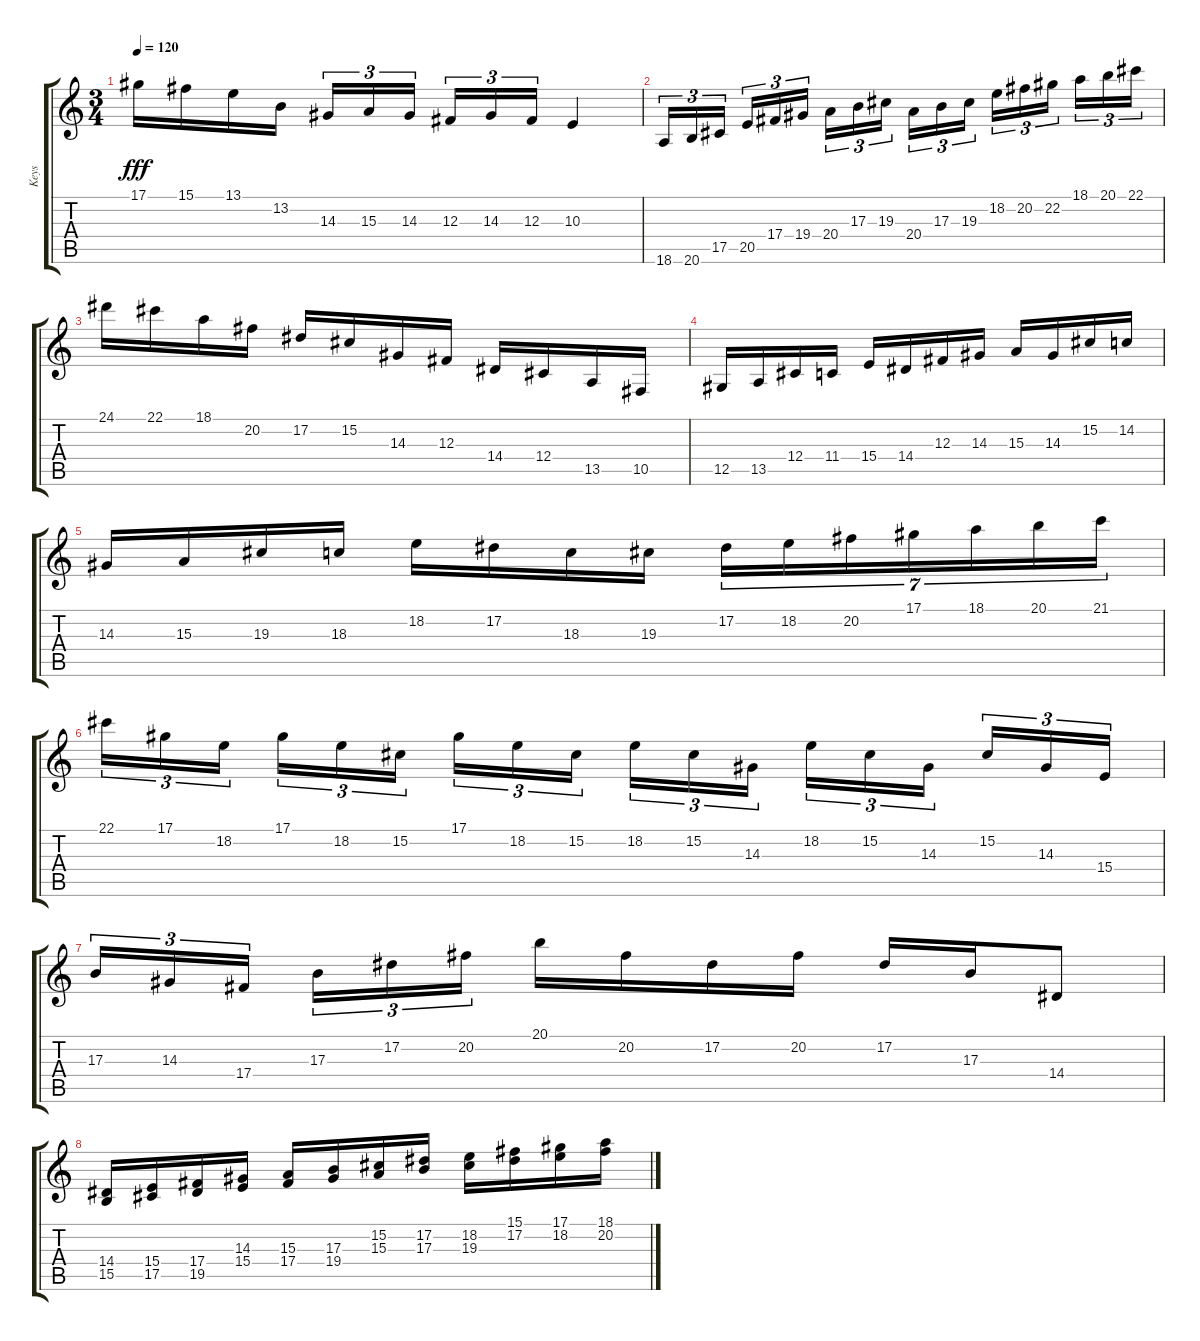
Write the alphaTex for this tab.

\track ("Keys" "Keys") {instrument lead2sawtooth}
\staff {score tabs}
\tuning (Eb4 Bb3 Gb3 Db3 Ab2 Eb2) {hide}
\ts (3 4)
\tempo 120
\clef g2
\ks c
17.1.16{dy fff} 15.1.16 13.1.16 13.2.16 14.3.16{tu (3 2)} 15.3.16{tu (3 2)} 14.3.16{tu (3 2) beam splitsecondary} 12.3.16{tu (3 2)} 14.3.16{tu (3 2)} 12.3.16{tu (3 2)} 10.3.4 |
18.6.16{tu (3 2)} 20.6.16{tu (3 2)} 17.5.16{tu (3 2) beam splitsecondary} 20.5.16{tu (3 2)} 17.4.16{tu (3 2)} 19.4.16{tu (3 2)} 20.4.16{tu (3 2)} 17.3.16{tu (3 2)} 19.3.16{tu (3 2) beam splitsecondary} 20.4.16{tu (3 2)} 17.3.16{tu (3 2)} 19.3.16{tu (3 2)} 18.2.16{tu (3 2)} 20.2.16{tu (3 2)} 22.2.16{tu (3 2) beam splitsecondary} 18.1.16{tu (3 2)} 20.1.16{tu (3 2)} 22.1.16{tu (3 2)} |
24.1.16 22.1.16 18.1.16 20.2.16 17.2.16 15.2.16 14.3.16 12.3.16 14.4.16 12.4.16 13.5.16 10.5.16 |
12.5.16 13.5.16 12.4.16 11.4.16 15.4.16 14.4.16 12.3.16 14.3.16 15.3.16 14.3.16 15.2.16 14.2.16 |
14.3.16 15.3.16 19.3.16 18.3.16 18.2.16 17.2.16 18.3.16 19.3.16 17.2.16{tu (7 4)} 18.2.16{tu (7 4)} 20.2.16{tu (7 4)} 17.1.16{tu (7 4)} 18.1.16{tu (7 4)} 20.1.16{tu (7 4)} 21.1.16{tu (7 4)} |
22.1.16{tu (3 2)} 17.1.16{tu (3 2)} 18.2.16{tu (3 2) beam splitsecondary} 17.1.16{tu (3 2)} 18.2.16{tu (3 2)} 15.2.16{tu (3 2)} 17.1.16{tu (3 2)} 18.2.16{tu (3 2)} 15.2.16{tu (3 2) beam splitsecondary} 18.2.16{tu (3 2)} 15.2.16{tu (3 2)} 14.3.16{tu (3 2)} 18.2.16{tu (3 2)} 15.2.16{tu (3 2)} 14.3.16{tu (3 2) beam splitsecondary} 15.2.16{tu (3 2)} 14.3.16{tu (3 2)} 15.4.16{tu (3 2)} |
17.3.16{tu (3 2)} 14.3.16{tu (3 2)} 17.4.16{tu (3 2) beam splitsecondary} 17.3.16{tu (3 2)} 17.2.16{tu (3 2)} 20.2.16{tu (3 2)} 20.1.16 20.2.16 17.2.16 20.2.16 17.2.16 17.3.16 14.4.8 |
(14.4 15.5).16 (15.4 17.5).16 (17.4 19.5).16 (14.3 15.4).16 (15.3 17.4).16 (17.3 19.4).16 (15.2 15.3).16 (17.2 17.3).16 (18.2 19.3).16 (15.1 17.2).16 (17.1 18.2).16 (18.1 20.2).16
